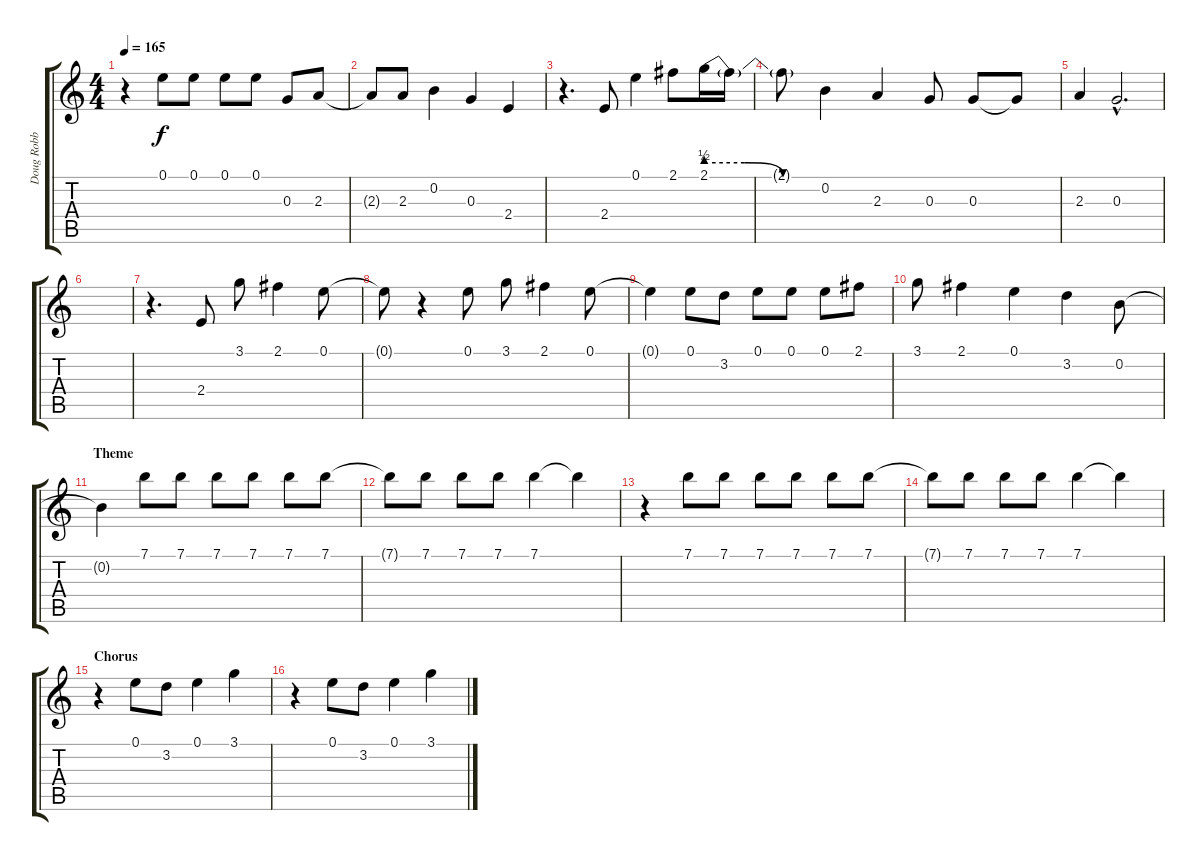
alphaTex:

\track ("Doug Robb" "Doug Robb") {instrument contrabass}
\staff {score tabs}
\tuning (E4 B3 G3 D3 A2 E2) {hide}
\ts (4 4)
\tempo 165
\clef g2
\ks c
r.4{dy f} 0.1.8 0.1.8 0.1.8 0.1.8 0.3.8 2.3.8 |
2.3{t}.8 2.3.8 0.2.4 0.3.4 2.4.4 |
r.4{d} 2.4.8 0.1.4 2.1.8 2.1{be (custom 0 2 20 2 40 0 60 0)}.16 2.1{t}.16 |
2.1{t}.8 0.2.4 2.3.4 0.3.8 0.3.8 0.3{t}.8 |
2.3.4 0.3{hac}.2{d} |
|
r.4{d} 2.4.8 3.1.8 2.1.4 0.1.8 |
0.1{t}.8 r.4 0.1.8 3.1.8 2.1.4 0.1.8 |
0.1{t}.4 0.1.8 3.2.8 0.1.8 0.1.8 0.1.8 2.1.8 |
3.1.8 2.1.4 0.1.4 3.2.4 0.2.8 |
\section ("" "Theme")
0.2{t}.4 7.1.8 7.1.8 7.1.8 7.1.8 7.1.8 7.1.8 |
7.1{t}.8 7.1.8 7.1.8 7.1.8 7.1.4 7.1{t}.4 |
r.4 7.1.8 7.1.8 7.1.8 7.1.8 7.1.8 7.1.8 |
7.1{t}.8 7.1.8 7.1.8 7.1.8 7.1.4 7.1{t}.4 |
\section ("" "Chorus")
r.4 0.1.8 3.2.8 0.1.4 3.1.4 |
r.4 0.1.8 3.2.8 0.1.4 3.1.4
